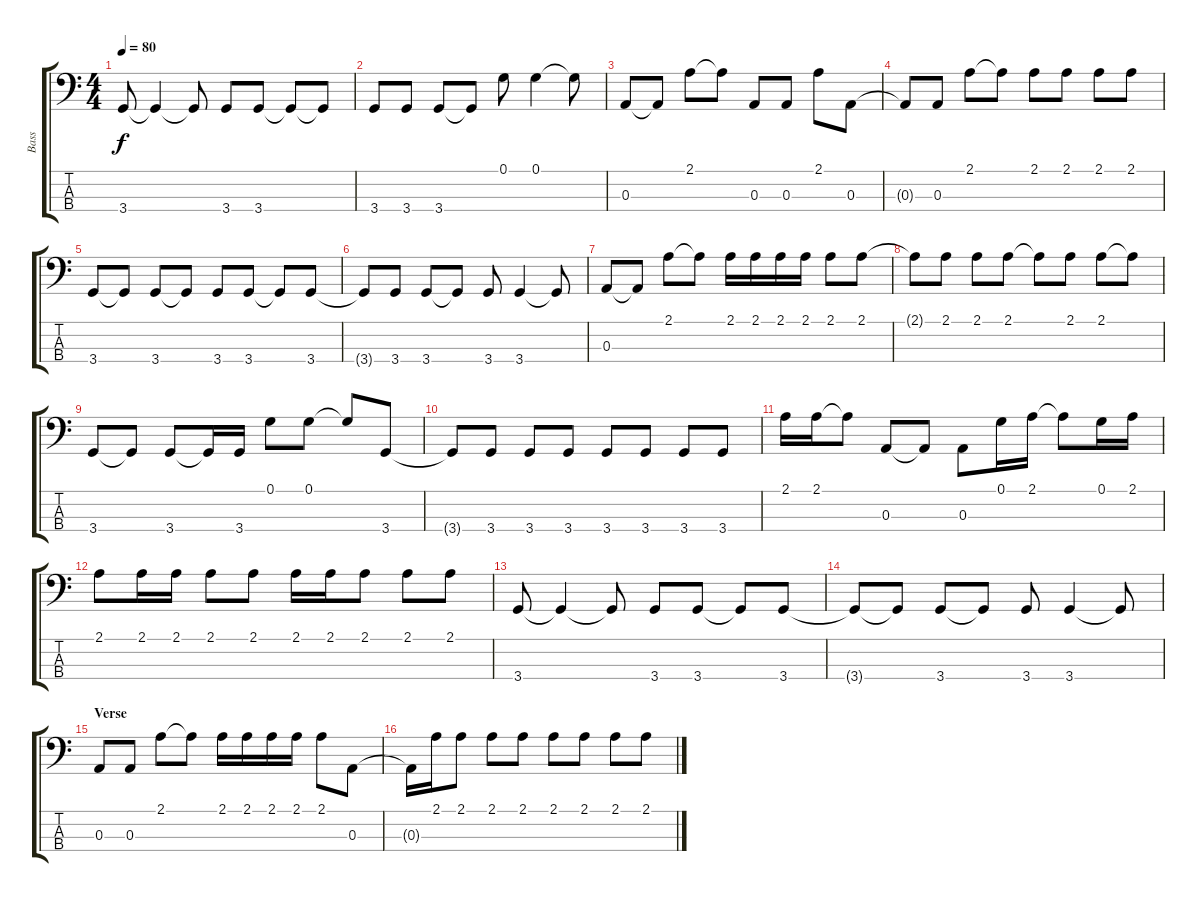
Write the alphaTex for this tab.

\track ("Bass " "Bass ") {instrument electricbassfinger}
\staff {score tabs}
\tuning (G2 D2 A1 E1) {hide}
\ts (4 4)
\tempo 80
\clef f4
\ks c
3.4.8{dy f} 3.4{t}.4 3.4{t}.8 3.4.8 3.4.8 3.4{t}.8 3.4{t}.8 |
3.4.8 3.4.8 3.4.8 3.4{t}.8 0.1.8 0.1.4 0.1{t}.8 |
0.3.8 0.3{t}.8 2.1.8 2.1{t}.8 0.3.8 0.3.8 2.1.8 0.3.8 |
0.3{t}.8 0.3.8 2.1.8 2.1{t}.8 2.1.8 2.1.8 2.1.8 2.1.8 |
3.4.8 3.4{t}.8 3.4.8 3.4{t}.8 3.4.8 3.4.8 3.4{t}.8 3.4.8 |
3.4{t}.8 3.4.8 3.4.8 3.4{t}.8 3.4.8 3.4.4 3.4{t}.8 |
0.3.8 0.3{t}.8 2.1.8 2.1{t}.8 2.1.16 2.1.16 2.1.16 2.1.16 2.1.8 2.1.8 |
2.1{t}.8 2.1.8 2.1.8 2.1.8 2.1{t}.8 2.1.8 2.1.8 2.1{t}.8 |
3.4.8 3.4{t}.8 3.4.8 3.4{t}.16 3.4.16 0.1.8 0.1.8 0.1{t}.8 3.4.8 |
3.4{t}.8 3.4.8 3.4.8 3.4.8 3.4.8 3.4.8 3.4.8 3.4.8 |
2.1.16 2.1.16 2.1{t}.8 0.3.8 0.3{t}.8 0.3.8 0.1.16 2.1.16 2.1{t}.8 0.1.16 2.1.16 |
2.1.8 2.1.16 2.1.16 2.1.8 2.1.8 2.1.16 2.1.16 2.1.8 2.1.8 2.1.8 |
3.4.8 3.4{t}.4 3.4{t}.8 3.4.8 3.4.8 3.4{t}.8 3.4.8 |
3.4{t}.8 3.4{t}.8 3.4.8 3.4{t}.8 3.4.8 3.4.4 3.4{t}.8 |
\section ("" "Verse")
0.3.8 0.3.8 2.1.8 2.1{t}.8 2.1.16 2.1.16 2.1.16 2.1.16 2.1.8 0.3.8 |
0.3{t}.16 2.1.16 2.1.8 2.1.8 2.1.8 2.1.8 2.1.8 2.1.8 2.1.8
